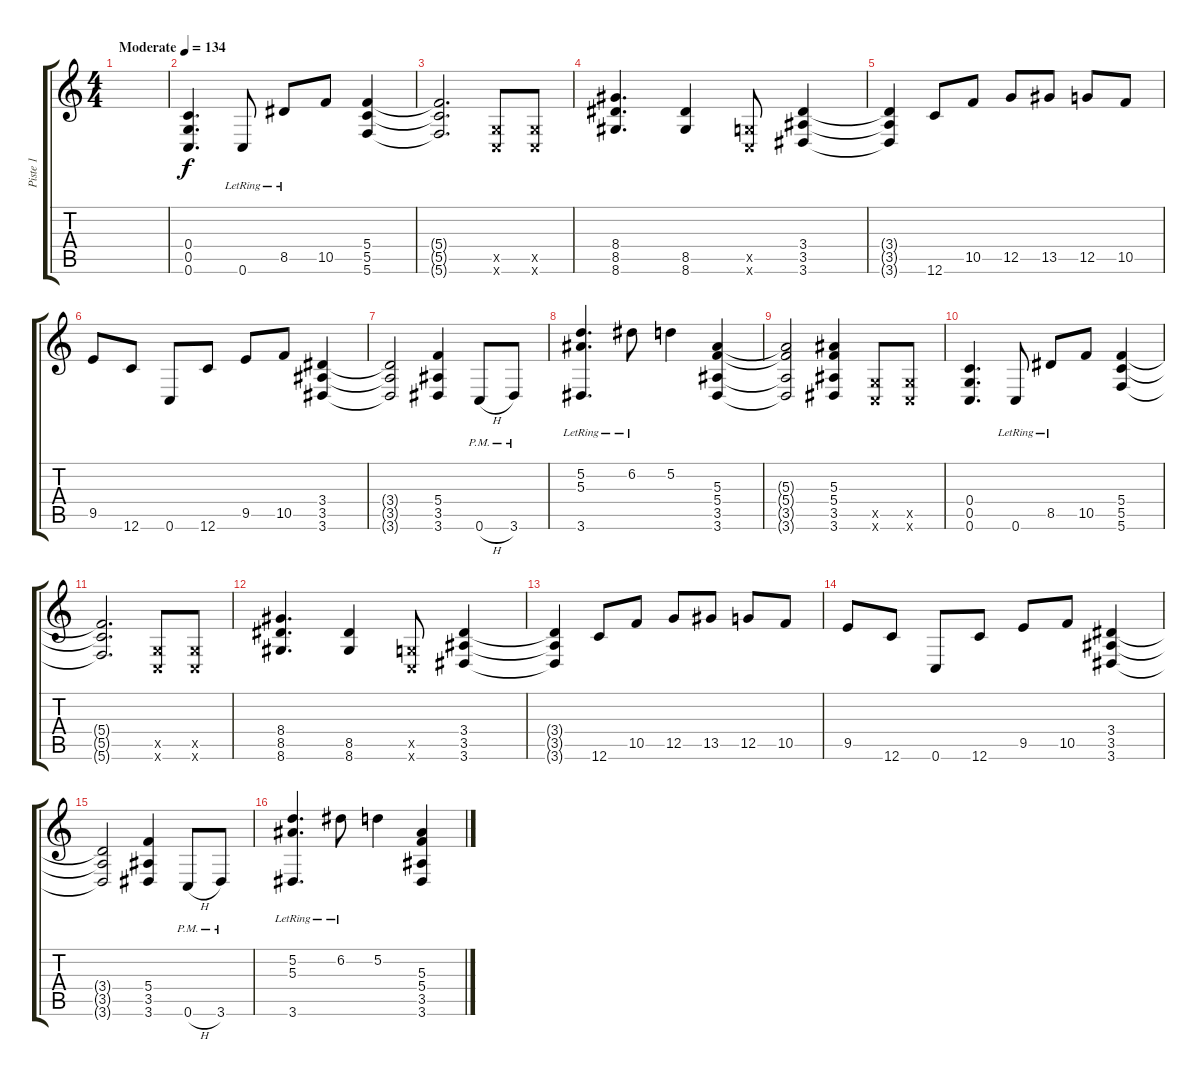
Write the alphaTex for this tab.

\track ("Piste 1" "Piste 1") {instrument overdrivenguitar}
\staff {score tabs}
\tuning (D4 A3 F3 C3 G2 C2) {hide}
\ts (4 4)
\tempo (134 "Moderate")
\clef g2
\ks c
|
(0.4 0.5 0.6).4{d} 0.6{lr}.8 8.5{lr}.8 10.5.8 (5.4 5.5 5.6).4 |
(5.4{t} 5.5{t} 5.6{t}).2{d} (0.5{x} 0.6{x}).8 (0.5{x} 0.6{x}).8 |
(8.4 8.5 8.6).4{d} (8.5 8.6).4 (0.5{x} 0.6{x}).8 (3.4 3.5 3.6).4 |
(3.4{t} 3.5{t} 3.6{t}).4 12.6.8 10.5.8 12.5.8 13.5.8 12.5.8 10.5.8 |
9.5.8 12.6.8 0.6.8 12.6.8 9.5.8 10.5.8 (3.4 3.5 3.6).4 |
(3.4{t} 3.5{t} 3.6{t}).2 (5.4 3.5 3.6).4 0.6{h pm}.8 3.6{pm}.8 |
(5.2{lr} 5.3{lr} 3.6).4{d} 6.2{lr}.8 5.2.4 (5.3 5.4 3.5 3.6).4 |
(5.3{t} 5.4{t} 3.5{t} 3.6{t}).2 (5.3 5.4 3.5 3.6).4 (0.5{x} 0.6{x}).8 (0.5{x} 0.6{x}).8 |
(0.4 0.5 0.6).4{d} 0.6{lr}.8 8.5{lr}.8 10.5.8 (5.4 5.5 5.6).4 |
(5.4{t} 5.5{t} 5.6{t}).2{d} (0.5{x} 0.6{x}).8 (0.5{x} 0.6{x}).8 |
(8.4 8.5 8.6).4{d} (8.5 8.6).4 (0.5{x} 0.6{x}).8 (3.4 3.5 3.6).4 |
(3.4{t} 3.5{t} 3.6{t}).4 12.6.8 10.5.8 12.5.8 13.5.8 12.5.8 10.5.8 |
9.5.8 12.6.8 0.6.8 12.6.8 9.5.8 10.5.8 (3.4 3.5 3.6).4 |
(3.4{t} 3.5{t} 3.6{t}).2 (5.4 3.5 3.6).4 0.6{h pm}.8 3.6{pm}.8 |
(5.2{lr} 5.3{lr} 3.6).4{d} 6.2{lr}.8 5.2.4 (5.3 5.4 3.5 3.6).4
